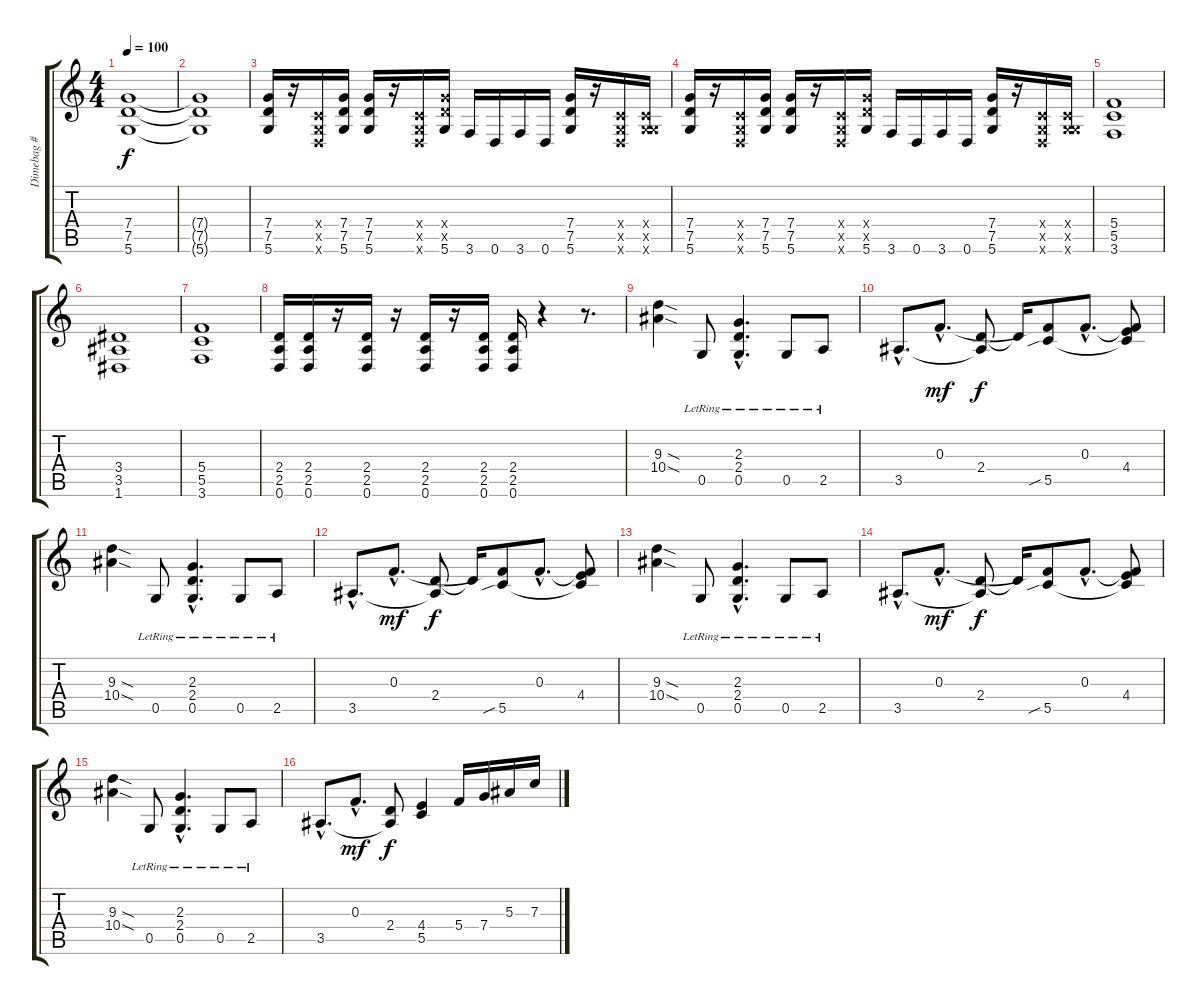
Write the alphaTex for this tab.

\track ("Dimebag # Guitar 1" "Dimebag # ") {instrument distortionguitar}
\staff {score tabs}
\tuning (D4 A3 F3 C3 G2 D2) {hide}
\ts (4 4)
\tempo 100
\clef g2
\ks c
(7.4 7.5 5.6).1{dy f} |
(7.4{t} 7.5{t} 5.6{t}).1 |
(7.4 7.5 5.6).16 r.16 (0.4{x} 0.5{x} 0.6{x}).16 (7.4 7.5 5.6).16 (7.4 7.5 5.6).16 r.16 (0.4{x} 0.5{x} 0.6{x}).16 (7.4{x} 7.5{x} 5.6).16 3.6.16 0.6.16 3.6.16 0.6.16 (7.4 7.5 5.6).16 r.16 (0.4{x} 0.5{x} 0.6{x}).16 (0.4{x} 0.5{x} 5.6{x}).16 |
(7.4 7.5 5.6).16 r.16 (0.4{x} 0.5{x} 0.6{x}).16 (7.4 7.5 5.6).16 (7.4 7.5 5.6).16 r.16 (0.4{x} 0.5{x} 0.6{x}).16 (7.4{x} 7.5{x} 5.6).16 3.6.16 0.6.16 3.6.16 0.6.16 (7.4 7.5 5.6).16 r.16 (0.4{x} 0.5{x} 0.6{x}).16 (0.4{x} 0.5{x} 5.6{x}).16 |
(5.4 5.5 3.6).1 |
(3.4 3.5 1.6).1 |
(5.4 5.5 3.6).1 |
(2.4 2.5 0.6).16 (2.4 2.5 0.6).16 r.16 (2.4 2.5 0.6).16 r.16 (2.4 2.5 0.6).16 r.16 (2.4 2.5 0.6).16 (2.4 2.5 0.6).16 r.4 r.8{d} |
(9.3{sod} 10.4{sod}).4 0.5{lr}.8 (2.3{hac} 2.4{hac} 0.5{hac lr}).4{d} 0.5{lr}.8 2.5{lr}.8 |
3.5{hac}.8{d} 0.3{hac}.8{d dy mf} (2.4 3.5{t}).8{dy f} 2.4{t}.16 (0.3{t} 5.5{sib}).8 0.3{hac}.8{d} (0.3{t} 4.4 5.5{t}).8 |
(9.3{sod} 10.4{sod}).4 0.5{lr}.8 (2.3{hac} 2.4{hac} 0.5{hac lr}).4{d} 0.5{lr}.8 2.5{lr}.8 |
3.5{hac}.8{d} 0.3{hac}.8{d dy mf} (2.4 3.5{t}).8{dy f} 2.4{t}.16 (0.3{t} 5.5{sib}).8 0.3{hac}.8{d} (0.3{t} 4.4 5.5{t}).8 |
(9.3{sod} 10.4{sod}).4 0.5{lr}.8 (2.3{hac} 2.4{hac} 0.5{hac lr}).4{d} 0.5{lr}.8 2.5{lr}.8 |
3.5{hac}.8{d} 0.3{hac}.8{d dy mf} (2.4 3.5{t}).8{dy f} 2.4{t}.16 (0.3{t} 5.5{sib}).8 0.3{hac}.8{d} (0.3{t} 4.4 5.5{t}).8 |
(9.3{sod} 10.4{sod}).4 0.5{lr}.8 (2.3{hac} 2.4{hac} 0.5{hac lr}).4{d} 0.5{lr}.8 2.5{lr}.8 |
3.5{hac}.8{d} 0.3{hac}.8{d dy mf} (2.4 3.5{t}).8{dy f} (4.4 5.5).4 5.4.16 7.4.16 5.3.16 7.3.16
